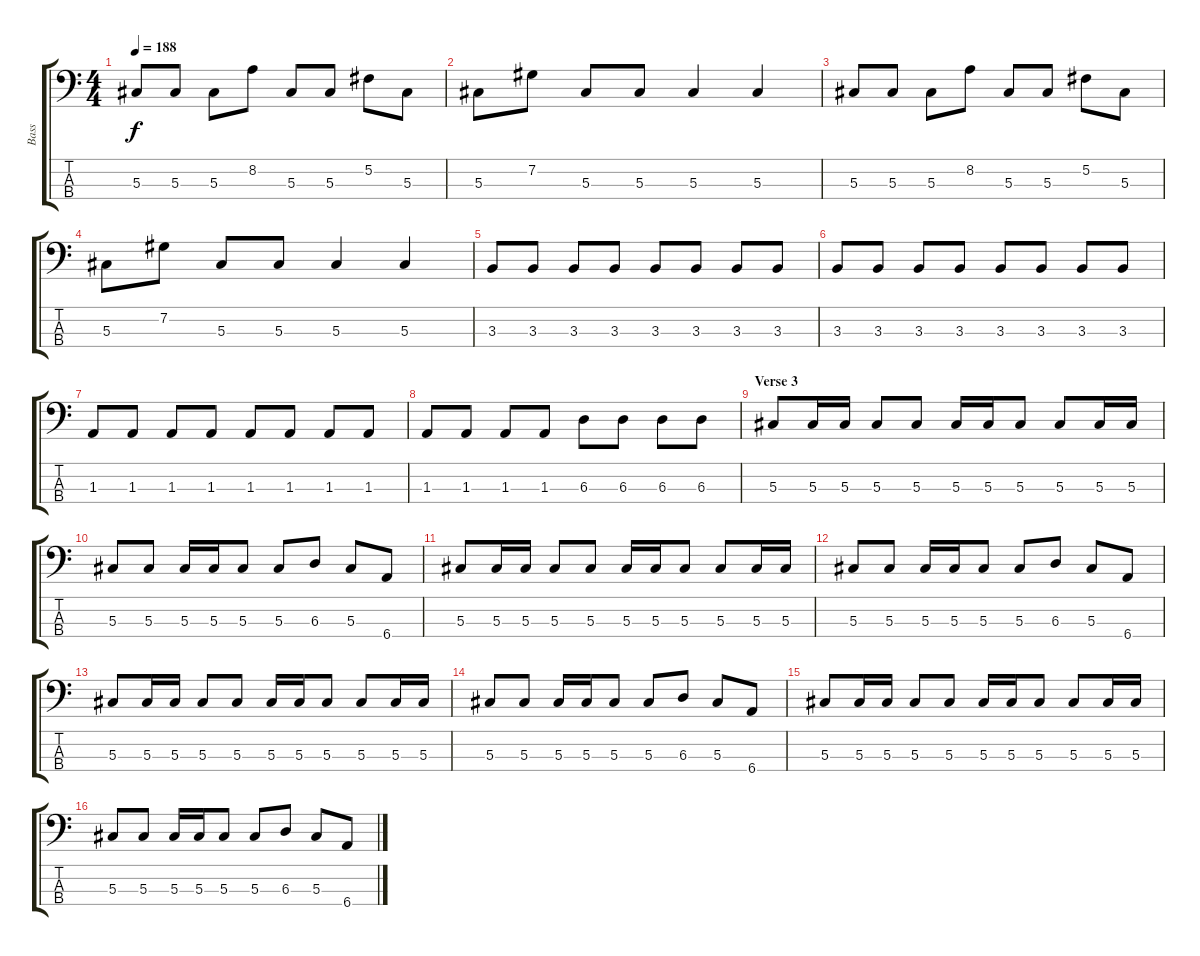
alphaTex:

\track ("Bass" "Bass") {instrument electricbasspick}
\staff {score tabs}
\tuning (Gb2 Db2 Ab1 Eb1) {hide}
\ts (4 4)
\tempo 188
\clef f4
\ks c
5.3.8{dy f} 5.3.8 5.3.8 8.2.8 5.3.8 5.3.8 5.2.8 5.3.8 |
5.3.8 7.2.8 5.3.8 5.3.8 5.3.4 5.3.4 |
5.3.8 5.3.8 5.3.8 8.2.8 5.3.8 5.3.8 5.2.8 5.3.8 |
5.3.8 7.2.8 5.3.8 5.3.8 5.3.4 5.3.4 |
3.3.8 3.3.8 3.3.8 3.3.8 3.3.8 3.3.8 3.3.8 3.3.8 |
3.3.8 3.3.8 3.3.8 3.3.8 3.3.8 3.3.8 3.3.8 3.3.8 |
1.3.8 1.3.8 1.3.8 1.3.8 1.3.8 1.3.8 1.3.8 1.3.8 |
1.3.8 1.3.8 1.3.8 1.3.8 6.3.8 6.3.8 6.3.8 6.3.8 |
\section ("" "Verse 3")
5.3.8 5.3.16 5.3.16 5.3.8 5.3.8 5.3.16 5.3.16 5.3.8 5.3.8 5.3.16 5.3.16 |
5.3.8 5.3.8 5.3.16 5.3.16 5.3.8 5.3.8 6.3.8 5.3.8 6.4.8 |
5.3.8 5.3.16 5.3.16 5.3.8 5.3.8 5.3.16 5.3.16 5.3.8 5.3.8 5.3.16 5.3.16 |
5.3.8 5.3.8 5.3.16 5.3.16 5.3.8 5.3.8 6.3.8 5.3.8 6.4.8 |
5.3.8 5.3.16 5.3.16 5.3.8 5.3.8 5.3.16 5.3.16 5.3.8 5.3.8 5.3.16 5.3.16 |
5.3.8 5.3.8 5.3.16 5.3.16 5.3.8 5.3.8 6.3.8 5.3.8 6.4.8 |
5.3.8 5.3.16 5.3.16 5.3.8 5.3.8 5.3.16 5.3.16 5.3.8 5.3.8 5.3.16 5.3.16 |
5.3.8 5.3.8 5.3.16 5.3.16 5.3.8 5.3.8 6.3.8 5.3.8 6.4.8
